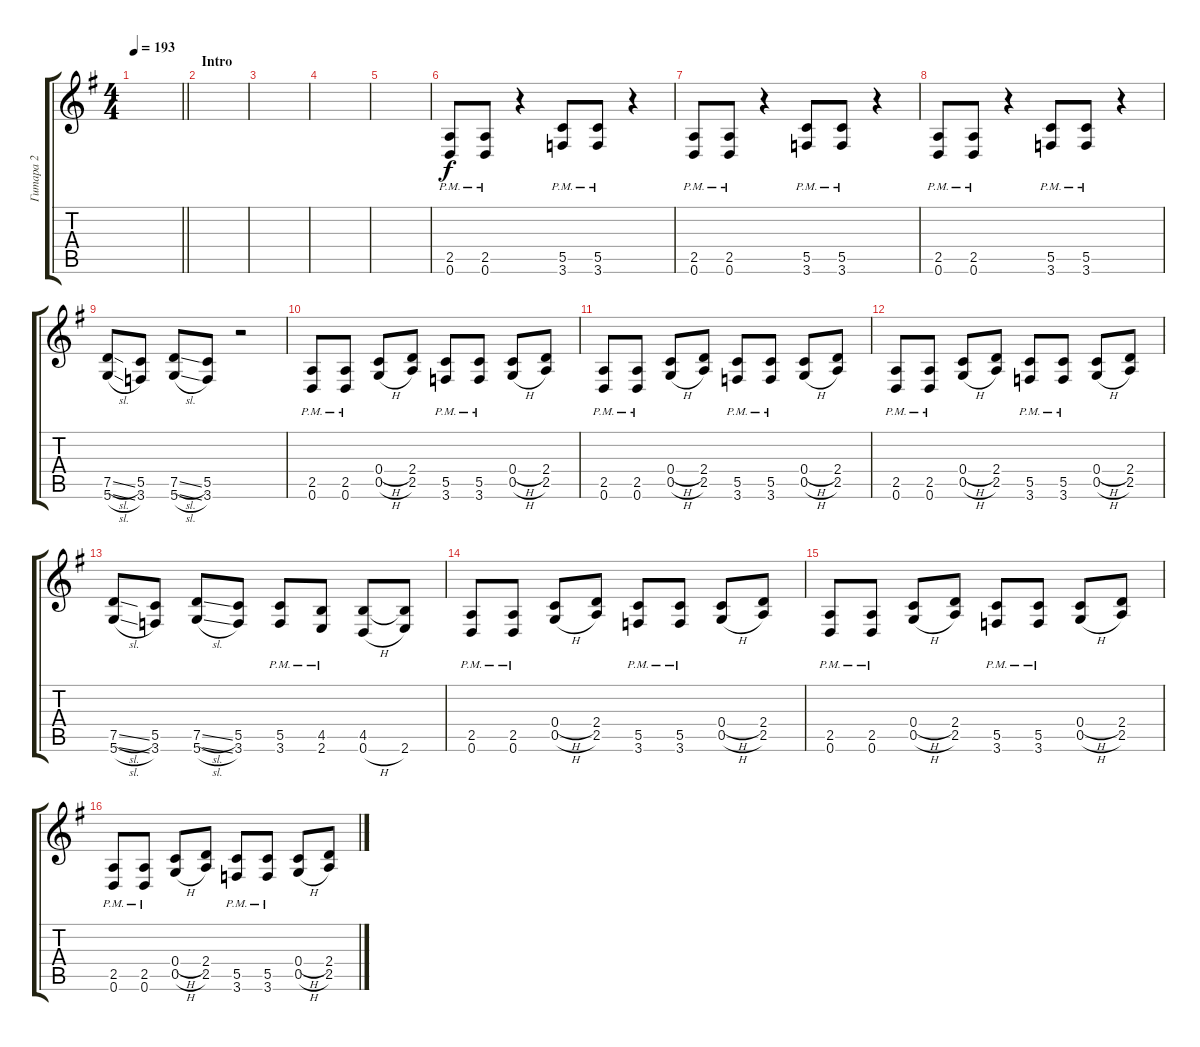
\track ("Гитара 2" "Гитара 2") {instrument distortionguitar}
\staff {score tabs}
\tuning (D4 A3 F3 C3 G2 D2) {hide}
\ts (4 4)
\tempo 193
\clef g2
\barLineRight lightlight
\ks eminor
|
\section ("" "Intro")
|
|
|
|
(2.5{pm} 0.6{pm}).8 (2.5{pm} 0.6{pm}).8 r.4 (5.5{pm} 3.6{pm}).8 (5.5{pm} 3.6{pm}).8 r.4 |
(2.5{pm} 0.6{pm}).8 (2.5{pm} 0.6{pm}).8 r.4 (5.5{pm} 3.6{pm}).8 (5.5{pm} 3.6{pm}).8 r.4 |
(2.5{pm} 0.6{pm}).8 (2.5{pm} 0.6{pm}).8 r.4 (5.5{pm} 3.6{pm}).8 (5.5{pm} 3.6{pm}).8 r.4 |
(7.5{sl} 5.6{sl}).8 (5.5 3.6).8 (7.5{sl} 5.6{sl}).8 (5.5 3.6).8 r.2 |
(2.5{pm} 0.6{pm}).8 (2.5{pm} 0.6{pm}).8 (0.4{h} 0.5{h}).8 (2.4 2.5).8 (5.5{pm} 3.6{pm}).8 (5.5{pm} 3.6{pm}).8 (0.4{h} 0.5{h}).8 (2.4 2.5).8 |
(2.5{pm} 0.6{pm}).8 (2.5{pm} 0.6{pm}).8 (0.4{h} 0.5{h}).8 (2.4 2.5).8 (5.5{pm} 3.6{pm}).8 (5.5{pm} 3.6{pm}).8 (0.4{h} 0.5{h}).8 (2.4 2.5).8 |
(2.5{pm} 0.6{pm}).8 (2.5{pm} 0.6{pm}).8 (0.4{h} 0.5{h}).8 (2.4 2.5).8 (5.5{pm} 3.6{pm}).8 (5.5{pm} 3.6{pm}).8 (0.4{h} 0.5{h}).8 (2.4 2.5).8 |
(7.5{sl} 5.6{sl}).8 (5.5 3.6).8 (7.5{sl} 5.6{sl}).8 (5.5 3.6).8 (5.5{pm} 3.6{pm}).8 (4.5{pm} 2.6{pm}).8 (4.5 0.6{h}).8 (4.5{t} 2.6).8 |
(2.5{pm} 0.6{pm}).8 (2.5{pm} 0.6{pm}).8 (0.4{h} 0.5{h}).8 (2.4 2.5).8 (5.5{pm} 3.6{pm}).8 (5.5{pm} 3.6{pm}).8 (0.4{h} 0.5{h}).8 (2.4 2.5).8 |
(2.5{pm} 0.6{pm}).8 (2.5{pm} 0.6{pm}).8 (0.4{h} 0.5{h}).8 (2.4 2.5).8 (5.5{pm} 3.6{pm}).8 (5.5{pm} 3.6{pm}).8 (0.4{h} 0.5{h}).8 (2.4 2.5).8 |
(2.5{pm} 0.6{pm}).8 (2.5{pm} 0.6{pm}).8 (0.4{h} 0.5{h}).8 (2.4 2.5).8 (5.5{pm} 3.6{pm}).8 (5.5{pm} 3.6{pm}).8 (0.4{h} 0.5{h}).8 (2.4 2.5).8
